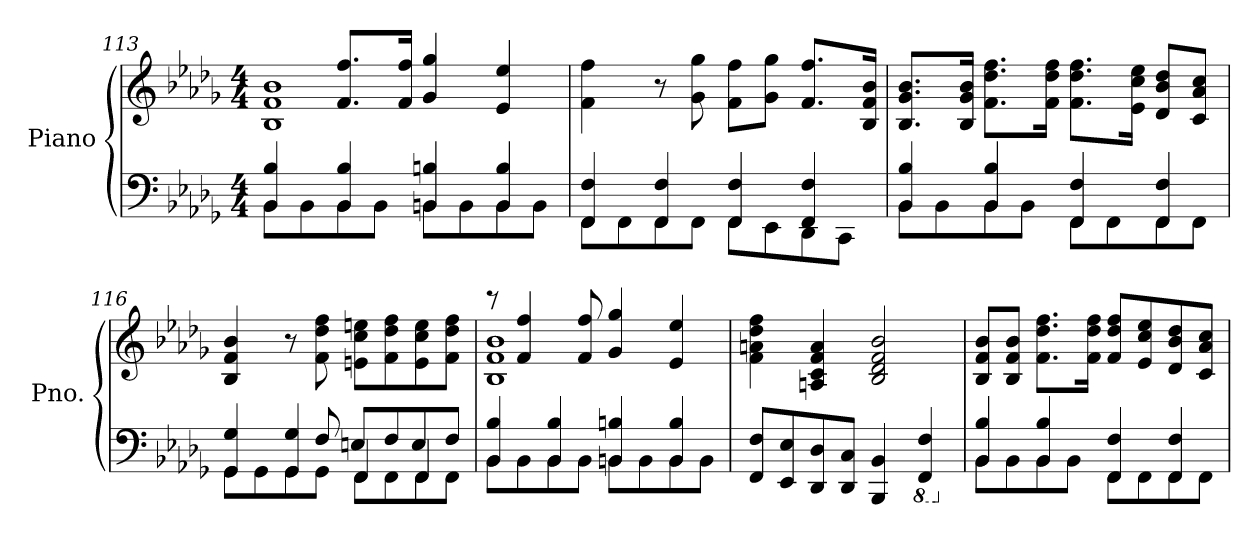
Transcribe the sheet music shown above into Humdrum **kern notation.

**kern	**kern
*part1	*part1
*staff2	*staff1
*I"Piano	*
*I'Pno.	*
!!LO:LB:g=z
*clefF4	*clefG2
*k[b-e-a-d-g-]	*k[b-e-a-d-g-]
*M4/4	*M4/4
=113	=113
*^	*^
4BB-/ 4B-/	8BB-\L	1B- 1f 1b-	4ryy
.	8BB-\	.	.
4BB-/ 4B-/	8BB-\	.	8.f/ 8.ff/L
.	8BB-\J	.	.
.	.	.	16f/ 16ff/Jk
4BBn/ 4Bn/	8BB\L	.	4g-/ 4gg-/
.	8BB\	.	.
4BB/ 4B/	8BB\	.	4e-/ 4ee-/
.	8BB\J	.	.
*	*	*v	*v
=114	=114	=114
4FF/ 4F/	8FF\L	4f\ 4ff\
.	8FF\	.
4FF/ 4F/	8FF\	8r
.	8FF\J	8g-\ 8gg-\
4FF/ 4F/	8FF\L	8f\ 8ff\L
.	8EE-\	8g-\ 8gg-\J
4FF/ 4F/	8DD-\	8.f/ 8.ff/L
.	8CC\J	.
.	.	16B-/ 16f/ 16b-/Jk
=115	=115	=115
4BB-/ 4B-/	8BB-\L	8.B-/ 8.g-/ 8.b-/L
.	8BB-\	.
.	.	16B-/ 16g-/ 16b-/Jk
4BB-/ 4B-/	8BB-\	8.f\ 8.dd-\ 8.ff\L
.	8BB-\J	.
.	.	16f\ 16dd-\ 16ff\Jk
4FF/ 4F/	8FF\L	8.f\ 8.dd-\ 8.ff\L
.	8FF\	.
.	.	16e-\ 16cc\ 16ee-\Jk
4FF/ 4F/	8FF\	8d-/ 8b-/ 8dd-/L
.	8FF\J	8c/ 8a-/ 8cc/J
=116	=116	=116
*	*^	*
4GG-/ 4G-/	4.ryy	8GG-\L	4B-/ 4f/ 4b-/
.	.	8GG-\	.
4GG-/ 4G-/	.	8GG-\	8r
.	8F/	8GG-\J	8f\ 8dd-\ 8ff\
4FF/	8En/L	8FF\L	8en\ 8cc\ 8een\L
.	8F/	8FF\	8f\ 8dd-\ 8ff\
4FF/	8E/	8FF\	8e\ 8cc\ 8ee\
.	8F/J	8FF\J	8f\ 8dd-\ 8ff\J
*	*v	*v	*
!!LO:PB:g=z
=117	=117	=117
*	*	*^
4BB-/ 4B-/	8BB-\L	1B- 1f 1b-	8rccc
.	8BB-\	.	4f/ 4ff/
4BB-/ 4B-/	8BB-\	.	.
.	8BB-\J	.	8f/ 8ff/
4BBn/ 4Bn/	8BB\L	.	4g-/ 4gg-/
.	8BB\	.	.
4BB/ 4B/	8BB\	.	4e-/ 4ee-/
.	8BB\J	.	.
*v	*v	*	*
*	*v	*v
=118	=118
8FF/ 8F/L	4f\ 4an\ 4dd-\ 4ff\
8EE-/ 8E-/	.
8DD-/ 8D-/	4An/ 4c/ 4f/ 4a/
8DD-/ 8C/J	.
4BBB-/ 4BB-/	2B-/ 2d-/ 2f/ 2b-/
*8ba	*
4FFF/ 4FF/	.
=119	=119
*X8ba	*
*^	*
4BB-/ 4B-/	8BB-\L	8B-/ 8f/ 8b-/L
.	8BB-\	8B-/ 8f/ 8b-/J
4BB-/ 4B-/	8BB-\	8.f\ 8.dd-\ 8.ff\L
.	8BB-\J	.
.	.	16f\ 16dd-\ 16ff\Jk
4FF/ 4F/	8FF\L	8f/ 8dd-/ 8ff/L
.	8FF\	8e-/ 8cc/ 8ee-/
4FF/ 4F/	8FF\	8d-/ 8b-/ 8dd-/
.	8FF\J	8c/ 8a-/ 8cc/J
*v	*v	*
=	=
*-	*-
